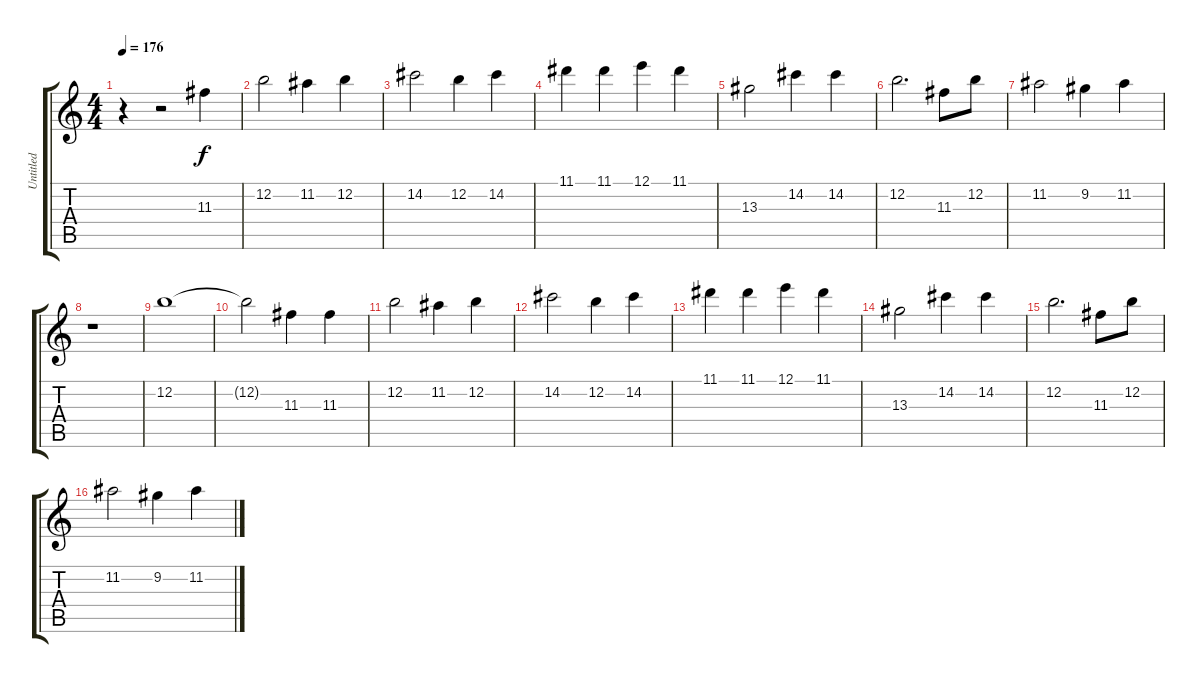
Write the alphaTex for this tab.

\track ("Untitled" "Untitled") {instrument distortionguitar}
\staff {score tabs}
\tuning (E4 B3 G3 D3 A2 E2) {hide}
\ts (4 4)
\tempo 176
\clef g2
\ks c
r.4{dy f instrument distortionguitar} r.2 11.3.4 |
12.2.2 11.2.4 12.2.4 |
14.2.2 12.2.4 14.2.4 |
11.1.4 11.1.4 12.1.4 11.1.4 |
13.3.2 14.2.4 14.2.4 |
12.2.2{d} 11.3.8 12.2.8 |
11.2.2 9.2.4 11.2.4 |
r.1 |
12.2.1 |
12.2{t}.2 11.3.4 11.3.4 |
12.2.2 11.2.4 12.2.4 |
14.2.2 12.2.4 14.2.4 |
11.1.4 11.1.4 12.1.4 11.1.4 |
13.3.2 14.2.4 14.2.4 |
12.2.2{d} 11.3.8 12.2.8 |
11.2.2 9.2.4 11.2.4
